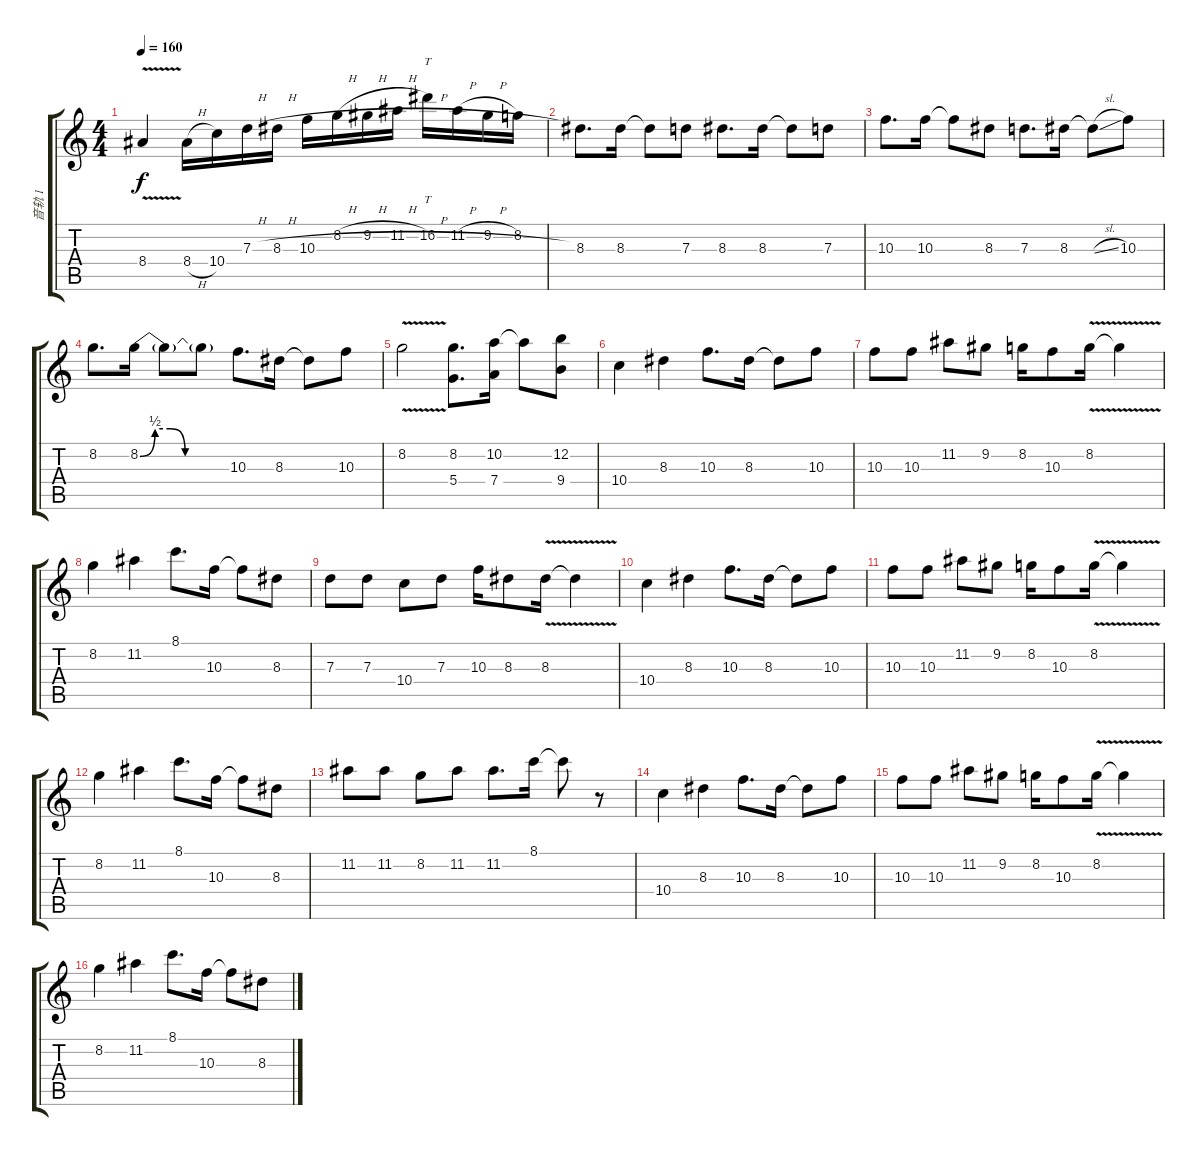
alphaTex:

\track ("音轨 1" "音轨 1") {instrument distortionguitar}
\staff {score tabs}
\tuning (E4 B3 G3 D3 A2 E2) {hide}
\ts (4 4)
\tempo 160
\clef g2
\ks c
8.4{v}.4{dy f} 8.4{h}.16 10.4.16 7.3{h}.16 8.3{h}.16 10.3{h}.16 8.2{h}.16 9.2{h}.16 11.2{h}.16 16.2.16{tt} 11.2{h}.16 9.2{h}.16 8.2.16 |
8.3.8{d} 8.3.16 8.3{t}.8 7.3.8 8.3.8{d} 8.3.16 8.3{t}.8 7.3.8 |
10.3.8{d} 10.3.16 10.3{t}.8 8.3.8 7.3.8{d} 8.3.16 8.3{sl t}.8 10.3.8 |
8.2.8{d} 8.2{be (custom 0 0 10 2 20 2 30 0 60 0)}.16 8.2{t}.8 8.2{t}.8 10.3.8{d} 8.3.16 8.3{t}.8 10.3.8 |
8.2{v}.2 (8.2 5.4).8{d} (10.2 7.4).16 10.2{t}.8 (12.2 9.4).8 |
10.4.4 8.3.4 10.3.8{d} 8.3.16 8.3{t}.8 10.3.8 |
10.3.8 10.3.8 11.2.8 9.2.8 8.2.16 10.3.8 8.2{v}.16 8.2{t}.4 |
8.2.4 11.2.4 8.1.8{d} 10.3.16 10.3{t}.8 8.3.8 |
7.3.8 7.3.8 10.4.8 7.3.8 10.3.16 8.3.8 8.3{v}.16 8.3{t}.4 |
10.4.4 8.3.4 10.3.8{d} 8.3.16 8.3{t}.8 10.3.8 |
10.3.8 10.3.8 11.2.8 9.2.8 8.2.16 10.3.8 8.2{v}.16 8.2{t}.4 |
8.2.4 11.2.4 8.1.8{d} 10.3.16 10.3{t}.8 8.3.8 |
11.2.8 11.2.8 8.2.8 11.2.8 11.2.8{d} 8.1.16 8.1{t}.8 r.8 |
10.4.4 8.3.4 10.3.8{d} 8.3.16 8.3{t}.8 10.3.8 |
10.3.8 10.3.8 11.2.8 9.2.8 8.2.16 10.3.8 8.2{v}.16 8.2{t}.4 |
8.2.4 11.2.4 8.1.8{d} 10.3.16 10.3{t}.8 8.3.8
